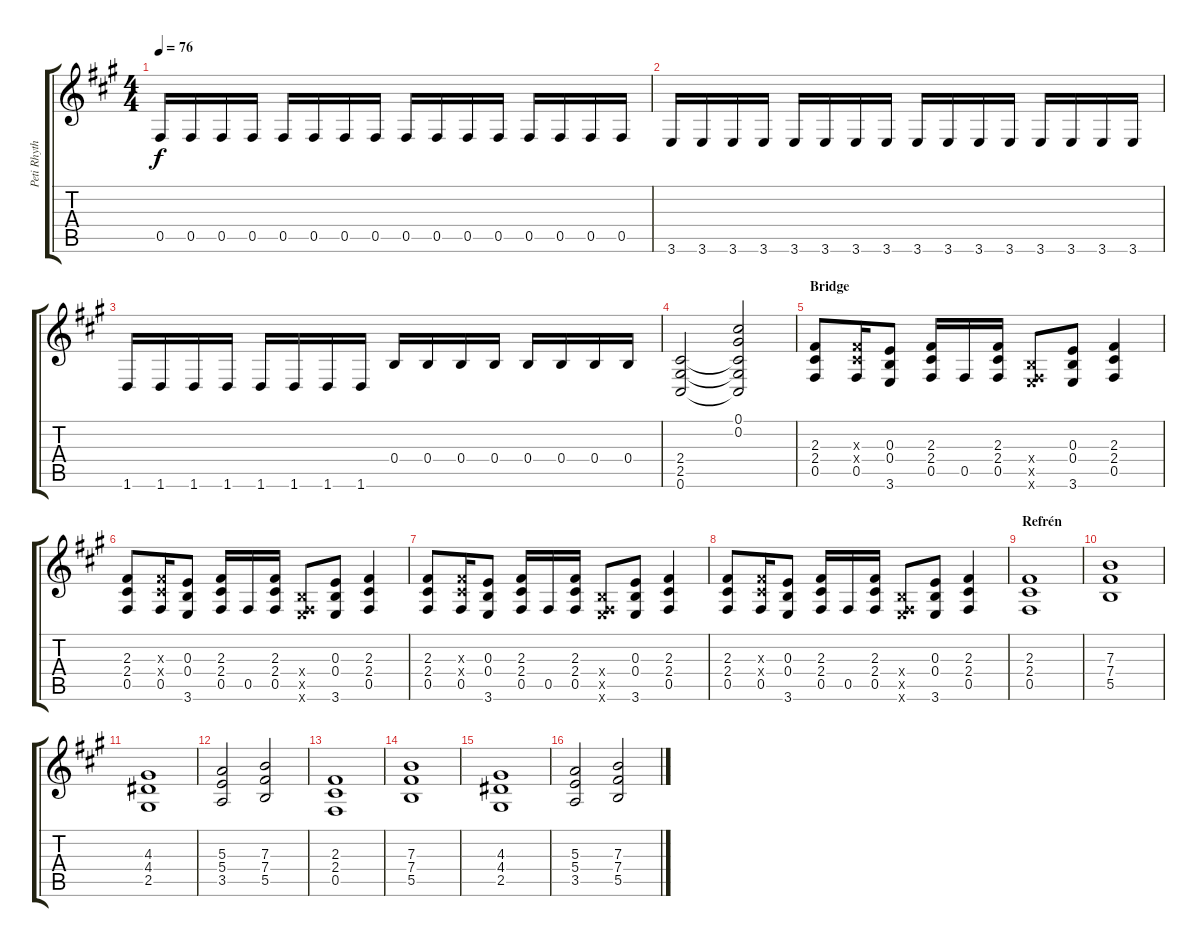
\track ("Peti Rhythm" "Peti Rhyth") {instrument distortionguitar}
\staff {score tabs}
\tuning (Db4 Ab3 E3 B2 Gb2 Db2) {hide}
\ts (4 4)
\tempo 76
\clef g2
\ks a
0.5.16{dy f} 0.5.16 0.5.16 0.5.16 0.5.16 0.5.16 0.5.16 0.5.16 0.5.16 0.5.16 0.5.16 0.5.16 0.5.16 0.5.16 0.5.16 0.5.16 |
3.6.16 3.6.16 3.6.16 3.6.16 3.6.16 3.6.16 3.6.16 3.6.16 3.6.16 3.6.16 3.6.16 3.6.16 3.6.16 3.6.16 3.6.16 3.6.16 |
1.6.16 1.6.16 1.6.16 1.6.16 1.6.16 1.6.16 1.6.16 1.6.16 0.4.16 0.4.16 0.4.16 0.4.16 0.4.16 0.4.16 0.4.16 0.4.16 |
(2.4 2.5 0.6).2 (0.1 0.2 2.4{t} 2.5{t} 0.6{t}).2 |
\section ("" "Bridge")
(2.3 2.4 0.5).8 (2.3{x} 2.4{x} 0.5).16 (0.3 0.4 3.6).8 (2.3 2.4 0.5).16 0.5.16 (2.3 2.4 0.5).16 (0.4{x} 0.5{x} 3.6{x}).8 (0.3 0.4 3.6).8 (2.3 2.4 0.5).4 |
(2.3 2.4 0.5).8 (2.3{x} 2.4{x} 0.5).16 (0.3 0.4 3.6).8 (2.3 2.4 0.5).16 0.5.16 (2.3 2.4 0.5).16 (0.4{x} 0.5{x} 3.6{x}).8 (0.3 0.4 3.6).8 (2.3 2.4 0.5).4 |
(2.3 2.4 0.5).8 (2.3{x} 2.4{x} 0.5).16 (0.3 0.4 3.6).8 (2.3 2.4 0.5).16 0.5.16 (2.3 2.4 0.5).16 (0.4{x} 0.5{x} 3.6{x}).8 (0.3 0.4 3.6).8 (2.3 2.4 0.5).4 |
(2.3 2.4 0.5).8 (2.3{x} 2.4{x} 0.5).16 (0.3 0.4 3.6).8 (2.3 2.4 0.5).16 0.5.16 (2.3 2.4 0.5).16 (0.4{x} 0.5{x} 3.6{x}).8 (0.3 0.4 3.6).8 (2.3 2.4 0.5).4 |
\section ("" "Refrén")
(2.3 2.4 0.5).1 |
(7.3 7.4 5.5).1 |
(4.3 4.4 2.5).1 |
(5.3 5.4 3.5).2 (7.3 7.4 5.5).2 |
(2.3 2.4 0.5).1 |
(7.3 7.4 5.5).1 |
(4.3 4.4 2.5).1 |
(5.3 5.4 3.5).2 (7.3 7.4 5.5).2
